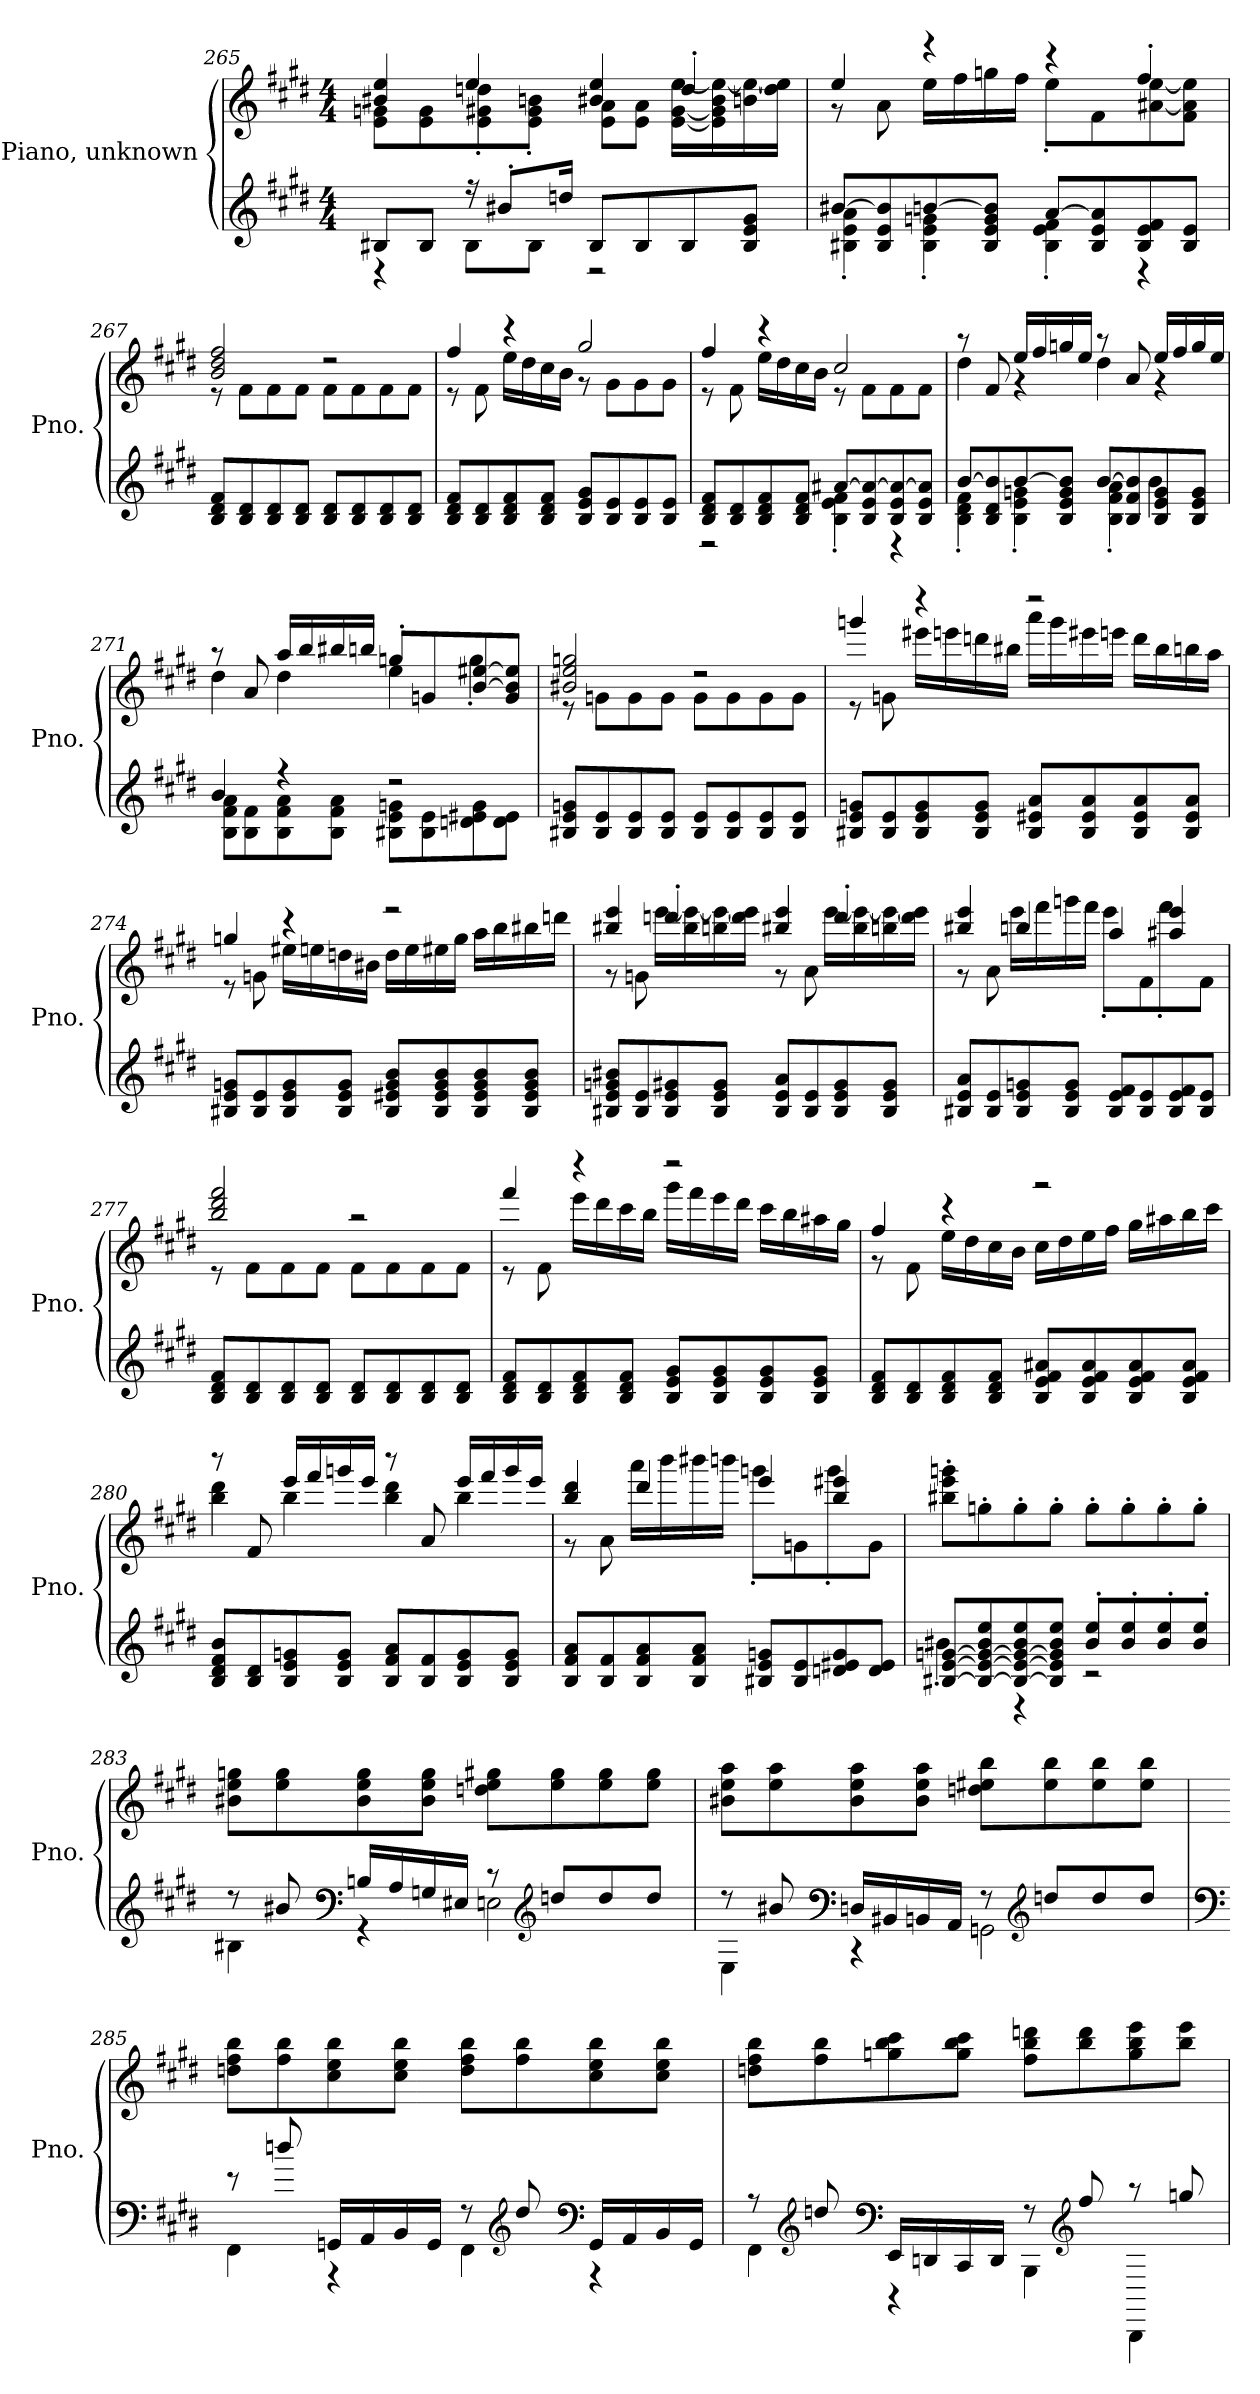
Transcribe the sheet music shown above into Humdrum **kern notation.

**kern	**kern
*part1	*part1
*staff2	*staff1
*I"Piano, unknown	*
*I'Pno.	*
*clefG2	*clefG2
*k[f#c#g#d#]	*k[f#c#g#d#]
*M4/4	*M4/4
=265	=265
*^	*^
8B#X/L	4r	4b#X/ 4ee/	8e\ 8gn\L
8B#/J	.	.	8e\ 8g\
16r	8B#\L	4ee/	8e\' 8g#X\' 8ddn\'
8b#X'/L	.	.	.
.	8B#\J	.	8e\' 8g#\' 8bn\'J
16ddn/Jk	.	.	.
8B#/L	2r	4b#X/ 4ee/	8e\ 8a\L
8B#/	.	.	8e\ 8a\J
8B#/	.	4dd'/	[16e\ [16g#\ [16ee\LL
.	.	.	16e\] 16g#\] 16b#\ 16ee\_
8B#/ 8e/ 8g#/J	.	.	16bn\ 16ee\_
.	.	.	16dd\ 16ee\]JJ
!!LO:PB:g=z	!!
=266	=266	=266	=266
[8b#X/L	4B#X\' 4e\' 4a\'	4ee/	8r
8B#/ 8e/ 8b#/]	.	.	8a\
[8bn/	4B#\' 4e\' 4gn\'	4r	16ee\LL
.	.	.	16ff#\
8B#/ 8e/ 8g/ 8b/]J	.	.	16ggn\
.	.	.	16ff#\JJ
[8a/L	4B#\' 4e\' 4f#\'	4r	8ee'\L
8B#/ 8e/ 8a/]	.	.	8f#\
8B#/ 8e/ 8f#/	4r	4ff#'/	[8a#X\ [8ee\
8B#/ 8e/J	.	.	8f#\ 8a#\] 8ee\]J
*v	*v	*	*
=267	=267	=267
8B/ 8d#/ 8f#/L	2b/ 2dd#/ 2ff#/	8r
8B/ 8d#/	.	8f#\L
8B/ 8d#/	.	8f#\
8B/ 8d#/J	.	8f#\J
8B/ 8d#/L	2r	8f#\L
8B/ 8d#/	.	8f#\
8B/ 8d#/	.	8f#\
8B/ 8d#/J	.	8f#\J
=268	=268	=268
8B/ 8d#/ 8f#/L	4ff#/	8r
8B/ 8d#/	.	8f#\
8B/ 8d#/ 8f#/	4r	16ee\LL
.	.	16dd#\
8B/ 8d#/ 8f#/J	.	16cc#\
.	.	16b\JJ
8B/ 8e/ 8g#/L	2gg#/	8r
8B/ 8e/	.	8g#\L
8B/ 8e/	.	8g#\
8B/ 8e/J	.	8g#\J
!!LO:LB:g=z	!!
=269	=269	=269
*^	*	*
8B/ 8d#/ 8f#/L	2r	4ff#/	8r
8B/ 8d#/	.	.	8f#\
8B/ 8d#/ 8f#/	.	4r	16ee\LL
.	.	.	16dd#\
8B/ 8d#/ 8f#/J	.	.	16cc#\
.	.	.	16b\JJ
[8a#X/L	4B\' 4e\' 4f#\'	2cc#/	8r
8B/ 8e/ 8a#/_	.	.	8f#\L
8B/ 8e/ 8a#/_	4r	.	8f#\
8B/ 8e/ 8a#/]J	.	.	8f#\J
=270	=270	=270	=270
[8b/L	4B\' 4d#\' 4f#\'	8r	4dd#\
8B/ 8d#/ 8b/]	.	8f#/	.
[8b/	4B\' 4e\' 4gn\'	16ee/LL	4r
.	.	16ff#/	.
8B/ 8e/ 8g/ 8b/]J	.	16ggn/	.
.	.	16ee/JJ	.
[8b/L	4B\' 4f#\' 4a\'	8r	4dd#\
8B/ 8f#/ 8b/]	.	8a/	.
8B/ 8e/ 8g/	4b\	16ee/LL	4r
.	.	16ff#/	.
8B/ 8e/ 8g/J	.	16gg/	.
.	.	16ee/JJ	.
!!LO:LB:g=z	!!
=271	=271	=271	=271
4b/	8B\ 8f#\ 8a\L	8r	4dd#\
.	8B\ 8f#\	8a/	.
4r	8B\ 8f#\ 8a\	16aa/LL	4dd#\
.	.	16bb/	.
.	8B\ 8f#\ 8a\J	16bb#X/	.
.	.	16bbn/JJ	.
2r	8B#X\ 8e\ 8gn\L	8ggn'/L	4ee\
.	8B#\ 8e\	8gn/	.
.	8dn\ 8e#X\ 8g\	[8b/ [8ee#X/	4gg'\
.	8d\ 8e#\J	8g/ 8b/] 8ee#/]J	.
*v	*v	*	*
=272	=272	=272
8B#X/ 8e/ 8gn/L	2b#X/ 2ee/ 2ggn/	8r
8B#/ 8e/	.	8gn\L
8B#/ 8e/	.	8g\
8B#/ 8e/J	.	8g\J
8B#/ 8e/L	2r	8g\L
8B#/ 8e/	.	8g\
8B#/ 8e/	.	8g\
8B#/ 8e/J	.	8g\J
!!LO:LB:g=z	!!
=273	=273	=273
8B#X/ 8e/ 8gn/L	4gggn/	8r
8B#/ 8e/	.	8gn\
8B#/ 8e/ 8g/	4r	16eee#X\LL
.	.	16eeen\
8B#/ 8e/ 8g/J	.	16dddn\
.	.	16bb#X\JJ
8B#/ 8e#X/ 8a/L	2r	16aaa\LL
.	.	16ggg\
8B#/ 8e#/ 8a/	.	16eee#X\
.	.	16eeen\JJ
8B#/ 8e#/ 8a/	.	16ddd\LL
.	.	16bb#\
8B#/ 8e#/ 8a/J	.	16bbn\
.	.	16aa\JJ
!!LO:LB:g=z	!!
=274	=274	=274
8B#X/ 8e/ 8gn/L	4ggn/	8r
8B#/ 8e/	.	8gn\
8B#/ 8e/ 8g/	4r	16ee#X\LL
.	.	16een\
8B#/ 8e/ 8g/J	.	16ddn\
.	.	16b#X\JJ
8B#/ 8e#X/ 8g/ 8b/L	2r	16dd\LL
.	.	16ee\
8B#/ 8e#/ 8g/ 8b/	.	16ee#X\
.	.	16gg\JJ
8B#/ 8e#/ 8g/ 8b/	.	16aa\LL
.	.	16bb\
8B#/ 8e#/ 8g/ 8b/J	.	16bb#X\
.	.	16dddn\JJ
=275	=275	=275
8B#X/ 8e/ 8gn/ 8b#X/L	4bb#X/ 4eee/	8r
8B#/ 8e/	.	8gn\
8B#/ 8e/ 8g#X/	4dddn'/	[16eee\LL
.	.	16bb#\ 16eee\_
8B#/ 8e/ 8g#/J	.	16bbn\ 16eee\_
.	.	16ddd\ 16eee\]JJ
8B#/ 8e/ 8a/L	4bb#X/ 4eee/	8r
8B#/ 8e/	.	8a\
8B#/ 8e/ 8g#/	4ddd'/	[16eee\LL
.	.	16bb#\ 16eee\_
8B#/ 8e/ 8g#/J	.	16bbn\ 16eee\_
.	.	16ddd\ 16eee\]JJ
!!LO:LB:g=z	!!
=276	=276	=276
8B#X/ 8e/ 8a/L	4bb#X/ 4eee/	8r
8B#/ 8e/	.	8a\
8B#/ 8e/ 8gn/	4bbn/	16eee\LL
.	.	16fff#\
8B#/ 8e/ 8g/J	.	16gggn\
.	.	16fff#\JJ
8B#/ 8e/ 8f#/L	4aa/	8eee'\L
8B#/ 8e/	.	8f#\
8B#/ 8e/ 8f#/	4aa#X/ 4eee/	8fff#'\
8B#/ 8e/J	.	8f#\J
=277	=277	=277
8B/ 8d#/ 8f#/L	2bb/ 2ddd#/ 2fff#/	8r
8B/ 8d#/	.	8f#\L
8B/ 8d#/	.	8f#\
8B/ 8d#/J	.	8f#\J
8B/ 8d#/L	2r	8f#\L
8B/ 8d#/	.	8f#\
8B/ 8d#/	.	8f#\
8B/ 8d#/J	.	8f#\J
!!LO:PB:g=z	!!
=278	=278	=278
8B/ 8d#/ 8f#/L	4fff#/	8r
8B/ 8d#/	.	8f#\
8B/ 8d#/ 8f#/	4r	16eee\LL
.	.	16ddd#\
8B/ 8d#/ 8f#/J	.	16ccc#\
.	.	16bb\JJ
8B/ 8e/ 8g#/L	2r	16ggg#\LL
.	.	16fff#\
8B/ 8e/ 8g#/	.	16eee\
.	.	16ddd#\JJ
8B/ 8e/ 8g#/	.	16ccc#\LL
.	.	16bb\
8B/ 8e/ 8g#/J	.	16aa#X\
.	.	16gg#\JJ
=279	=279	=279
8B/ 8d#/ 8f#/L	4ff#/	8r
8B/ 8d#/	.	8f#\
8B/ 8d#/ 8f#/	4r	16ee\LL
.	.	16dd#\
8B/ 8d#/ 8f#/J	.	16cc#\
.	.	16b\JJ
8B/ 8e/ 8f#/ 8a#X/L	2r	16cc#\LL
.	.	16dd#\
8B/ 8e/ 8f#/ 8a#/	.	16ee\
.	.	16ff#\JJ
8B/ 8e/ 8f#/ 8a#/	.	16gg#\LL
.	.	16aa#X\
8B/ 8e/ 8f#/ 8a#/J	.	16bb\
.	.	16ccc#\JJ
!!LO:LB:g=z	!!
=280	=280	=280
8B/ 8d#/ 8f#/ 8b/L	8r	4bb\ 4ddd#\
8B/ 8d#/	8f#/	.
8B/ 8e/ 8gn/	16eee/LL	4bb\
.	16fff#/	.
8B/ 8e/ 8g/J	16gggn/	.
.	16eee/JJ	.
8B/ 8f#/ 8a/L	8r	4bb\ 4ddd#\
8B/ 8f#/	8a/	.
8B/ 8e/ 8g/	16eee/LL	4bb\
.	16fff#/	.
8B/ 8e/ 8g/J	16ggg/	.
.	16eee/JJ	.
=281	=281	=281
8B/ 8f#/ 8a/L	4bb/ 4ddd#/	8r
8B/ 8f#/	.	8a\
8B/ 8f#/ 8a/	4ddd#/	16aaa\LL
.	.	16bbb\
8B/ 8f#/ 8a/J	.	16bbb#X\
.	.	16bbbn\JJ
8B#X/ 8e/ 8gn/L	4eee/	8gggn'\L
8B#/ 8e/	.	8gn\
8dn/ 8e#X/ 8g/	4bb/ 4eee#X/	8ggg'\
8d/ 8e#/J	.	8g\J
*	*v	*v
!!LO:LB:g=z
=282	=282
*^	*
[8B#X/ [8e/ [8gn/L	4b#X'\	8bb#X\' 8eee\' 8gggn\'L
8B#/_ 8e/_ 8g/_ 8b#/ 8ee/	.	8ggn'\
8B#/_ 8e/_ 8g/_ 8b#/ 8ee/	4r	8gg'\
8B#/] 8e/] 8g/] 8b#/ 8ee/J	.	8gg'\J
8b#/' 8ee/'L	2r	8gg'\L
8b#/' 8ee/'	.	8gg'\
8b#/' 8ee/'	.	8gg'\
8b#/' 8ee/'J	.	8gg'\J
=283	=283	=283
8r	4B#X\	8b#X\ 8ee\ 8ggn\L
8b#X/	.	8ee\ 8gg\
*clefF4	*	*
16Bn/LL	4r	8b#\ 8ee\ 8gg\
16A/	.	.
16Gn/	.	8b#\ 8ee\ 8gg\J
16E#X/JJ	.	.
8r	2En\	8ddn\ 8ee\ 8gg#X\L
*clefG2	*	*
8ddn/L	.	8ee\ 8gg#\
8dd/	.	8ee\ 8gg#\
8dd/J	.	8ee\ 8gg#\J
!!LO:LB:g=z
=284	=284	=284
8r	4E\	8b#X\ 8ee\ 8aa\L
8b#X/	.	8ee\ 8aa\
*clefF4	*	*
16Dn/LL	4r	8b#\ 8ee\ 8aa\
16BB#X/	.	.
16BBn/	.	8b#\ 8ee\ 8aa\J
16AA/JJ	.	.
8r	2GGn\	8ddn\ 8ee#X\ 8bb\L
*clefG2	*	*
8ddn/L	.	8ee#\ 8bb\
8dd/	.	8ee#\ 8bb\
8dd/J	.	8ee#\ 8bb\J
=285	=285	=285
*clefF4	*	*
8r	4FF#\	8ddn\ 8ff#\ 8bb\L
8ddn/	.	8ff#\ 8bb\
16GGn/LL	4r	8cc#\ 8ee\ 8bb\
16AA/	.	.
16BB/	.	8cc#\ 8ee\ 8bb\J
16GG/JJ	.	.
8r	4FF#\	8dd\ 8ff#\ 8bb\L
*clefG2	*	*
8dd/	.	8ff#\ 8bb\
*clefF4	*	*
16GG/LL	4r	8cc#\ 8ee\ 8bb\
16AA/	.	.
16BB/	.	8cc#\ 8ee\ 8bb\J
16GG/JJ	.	.
!!LO:LB:g=z
=286	=286	=286
8r	4FF#\	8ddn\ 8ff#\ 8bb\L
*clefG2	*	*
8ddn/	.	8ff#\ 8bb\
*clefF4	*	*
16EE/LL	4r	8ggn\ 8bb\ 8ccc#\
16DDn/	.	.
16CC#/	.	8gg\ 8bb\ 8ccc#\J
16DD/JJ	.	.
8r	4BBB\	8ff#\ 8bb\ 8dddn\L
*clefG2	*	*
8ff#/	.	8bb\ 8ddd\
8r	4BBB\	8gg\ 8bb\ 8eee\
8ggn/	.	8bb\ 8eee\J
*v	*v	*
=	=
*-	*-
